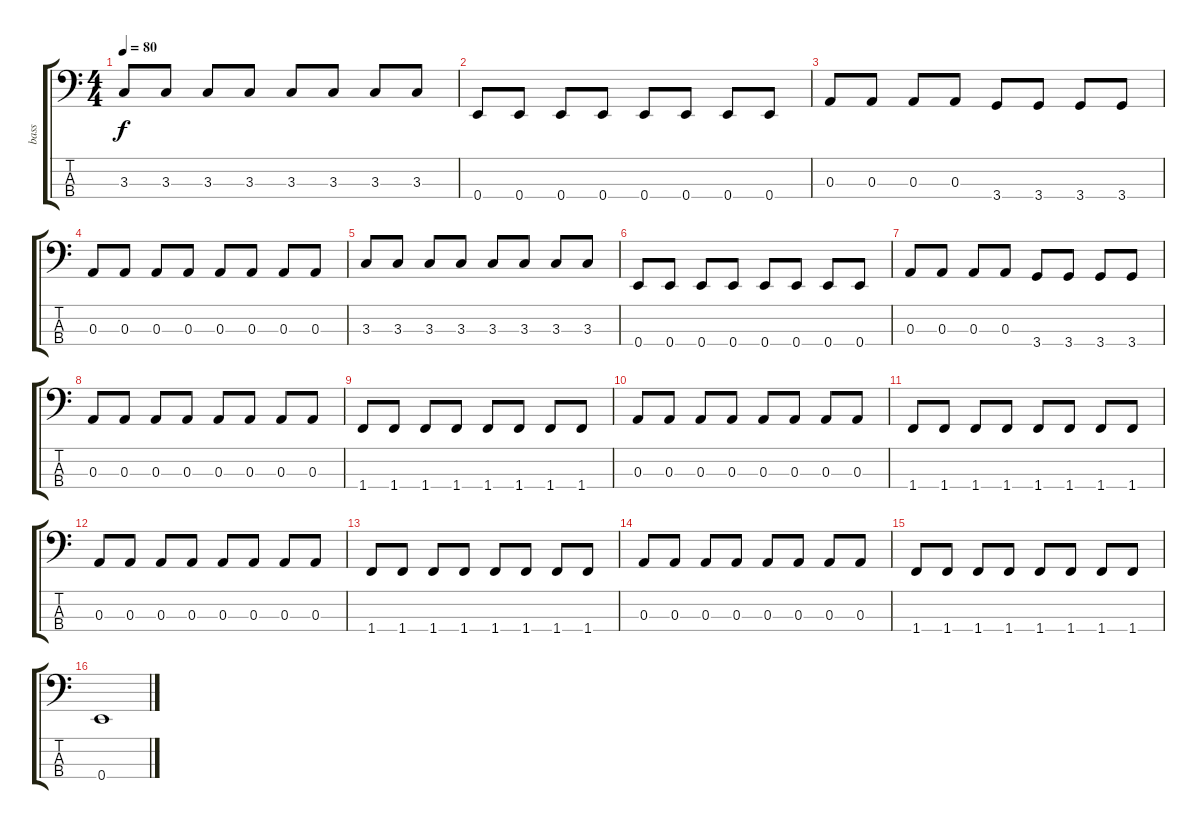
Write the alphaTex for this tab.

\track ("bass" "bass") {instrument electricbassfinger}
\staff {score tabs}
\tuning (G2 D2 A1 E1) {hide}
\ts (4 4)
\tempo 80
\clef f4
\ks c
3.3.8{dy f} 3.3.8 3.3.8 3.3.8 3.3.8 3.3.8 3.3.8 3.3.8 |
0.4.8 0.4.8 0.4.8 0.4.8 0.4.8 0.4.8 0.4.8 0.4.8 |
0.3.8 0.3.8 0.3.8 0.3.8 3.4.8 3.4.8 3.4.8 3.4.8 |
0.3.8 0.3.8 0.3.8 0.3.8 0.3.8 0.3.8 0.3.8 0.3.8 |
3.3.8 3.3.8 3.3.8 3.3.8 3.3.8 3.3.8 3.3.8 3.3.8 |
0.4.8 0.4.8 0.4.8 0.4.8 0.4.8 0.4.8 0.4.8 0.4.8 |
0.3.8 0.3.8 0.3.8 0.3.8 3.4.8 3.4.8 3.4.8 3.4.8 |
0.3.8 0.3.8 0.3.8 0.3.8 0.3.8 0.3.8 0.3.8 0.3.8 |
1.4.8 1.4.8 1.4.8 1.4.8 1.4.8 1.4.8 1.4.8 1.4.8 |
0.3.8 0.3.8 0.3.8 0.3.8 0.3.8 0.3.8 0.3.8 0.3.8 |
1.4.8 1.4.8 1.4.8 1.4.8 1.4.8 1.4.8 1.4.8 1.4.8 |
0.3.8 0.3.8 0.3.8 0.3.8 0.3.8 0.3.8 0.3.8 0.3.8 |
1.4.8 1.4.8 1.4.8 1.4.8 1.4.8 1.4.8 1.4.8 1.4.8 |
0.3.8 0.3.8 0.3.8 0.3.8 0.3.8 0.3.8 0.3.8 0.3.8 |
1.4.8 1.4.8 1.4.8 1.4.8 1.4.8 1.4.8 1.4.8 1.4.8 |
0.4.1
